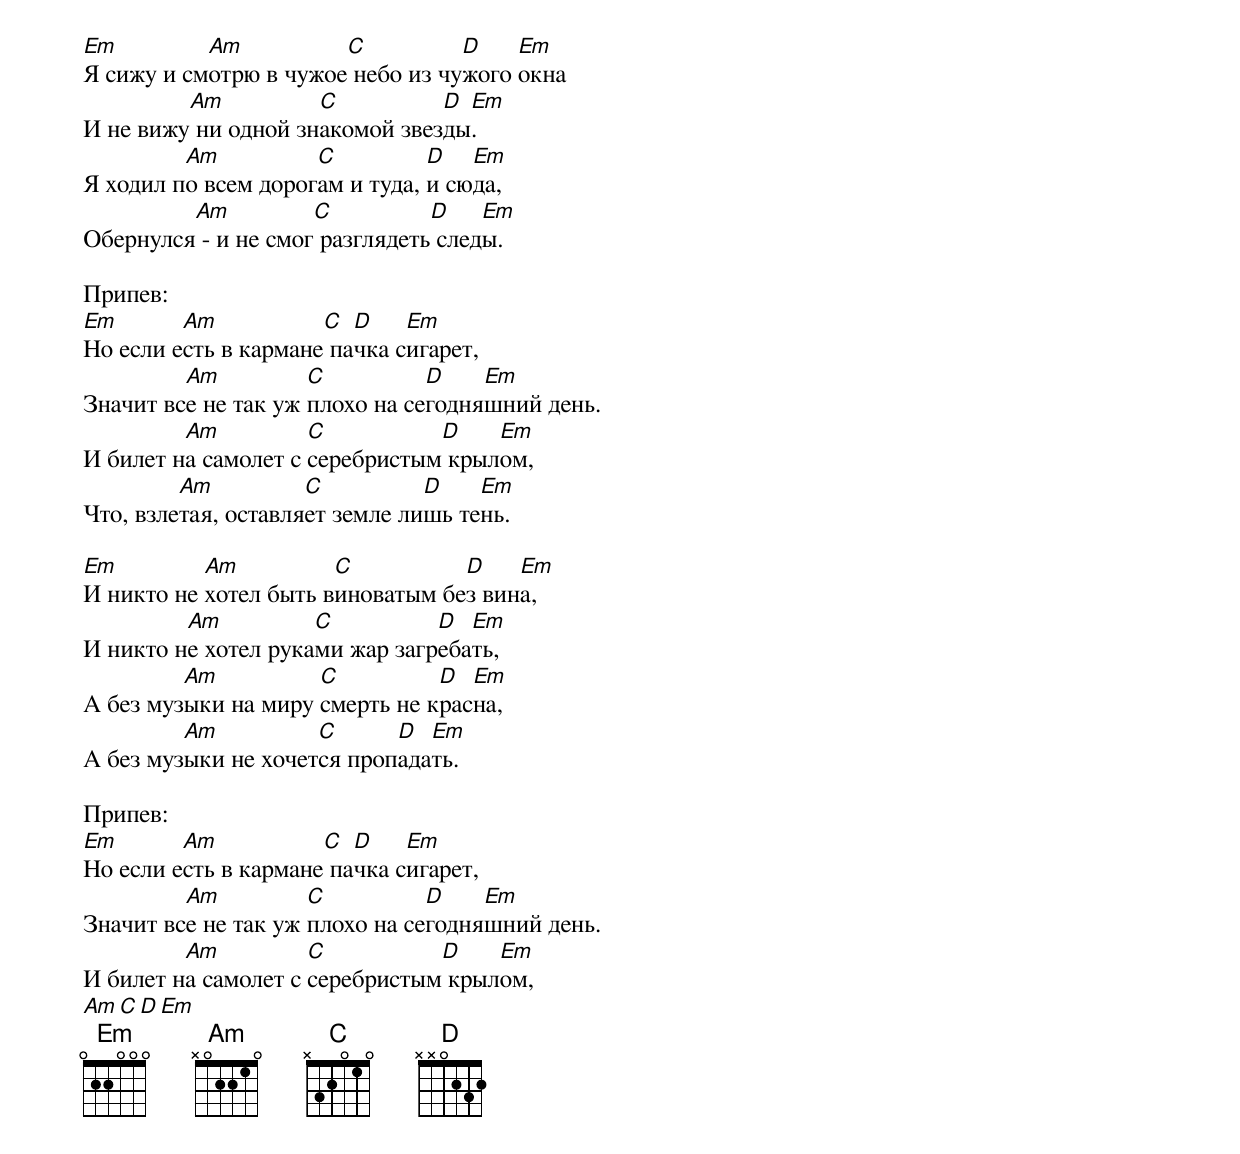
Em         Am          C          D    Em
Я сижу и смотрю в чужое небо из чужого окна
         Am          C          D Em
И не вижу ни одной знакомой звезды.
         Am          C          D   Em
Я ходил по всем дорогам и туда, и сюда,
         Am          C          D    Em
Обернулся - и не смог разглядеть следы.

Припев:
Em       Am           C  D    Em
Но если есть в кармане пачка сигарет,
         Am          C          D    Em
Значит все не так уж плохо на сегодняшний день.
         Am          C          D    Em
И билет на самолет с серебристым крылом,
         Am          C          D    Em
Что, взлетая, оставляет земле лишь тень.

Em         Am          C          D    Em
И никто не хотел быть виноватым без вина,
         Am          C          D  Em
И никто не хотел руками жар загребать,
         Am          C          D  Em
А без музыки на миру смерть не красна,
         Am          C      D  Em
А без музыки не хочется пропадать.

Припев:
Em       Am           C  D    Em
Но если есть в кармане пачка сигарет,
         Am          C          D    Em
Значит все не так уж плохо на сегодняшний день.
         Am          C          D    Em
И билет на самолет с серебристым крылом,
         Am          C          D    Em
